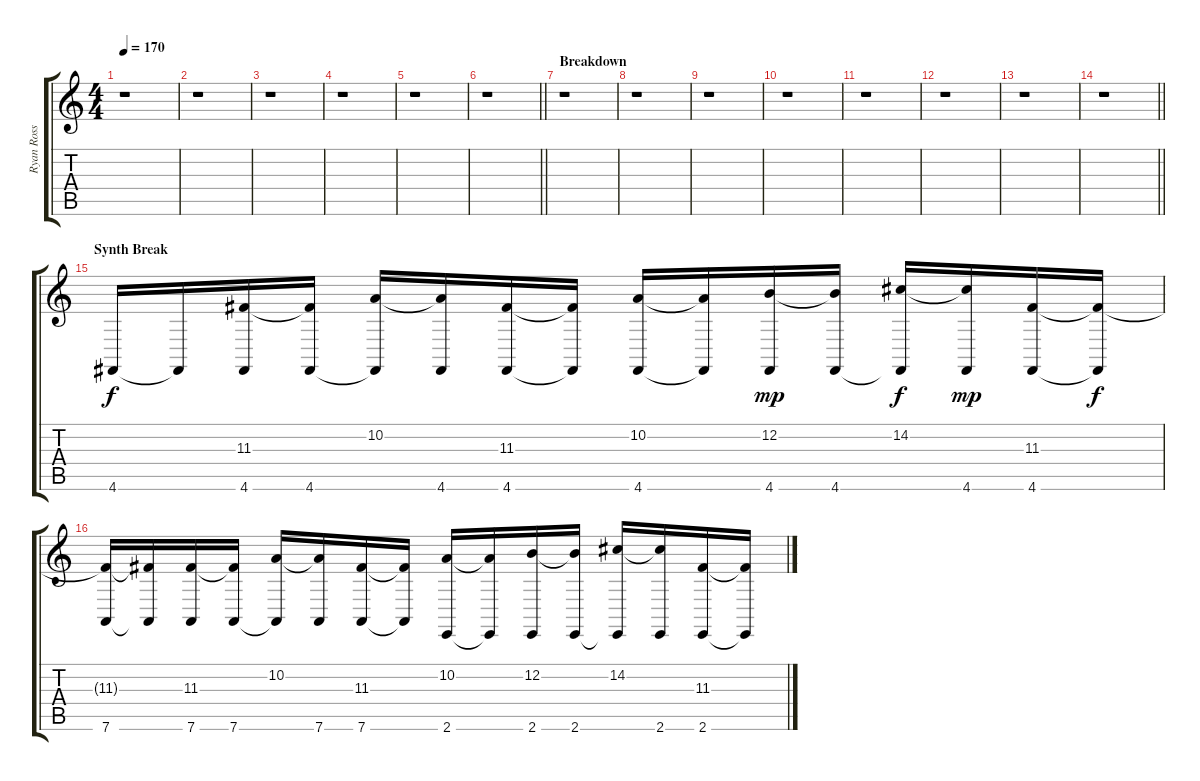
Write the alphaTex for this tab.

\track ("Ryan Ross (Synth, Samples, Guitar)" "Ryan Ross ") {instrument lead1square}
\staff {score tabs}
\tuning (E4 B3 G3 D3 A2 D2) {hide}
\ts (4 4)
\tempo 170
\clef g2
\ks c
r.1{dy f} |
r.1 |
r.1 |
r.1 |
r.1 |
\barLineRight lightlight
r.1 |
\section ("" "Breakdown")
r.1 |
r.1 |
r.1 |
r.1 |
r.1 |
r.1 |
r.1 |
\barLineRight lightlight
r.1 |
\section ("" "Synth Break")
4.6.16{volume 13 instrument lead1square} 4.6{t}.16 (11.3 4.6).16 (11.3{t} 4.6).16 (10.2 4.6{t}).16 (10.2{t} 4.6).16 (11.3 4.6).16 (11.3{t} 4.6{t}).16 (10.2 4.6).16 (10.2{t} 4.6{t}).16 (12.2 4.6).16{dy mp} (12.2{t} 4.6).16 (14.2 4.6{t}).16{dy f} (14.2{t} 4.6).16{dy mp} (11.3 4.6).16 (11.3{t} 4.6{t}).16{dy f} |
(11.3{t} 7.6).16 (11.3{t} 7.6{t}).16 (11.3 7.6).16 (11.3{t} 7.6).16 (10.2 7.6{t}).16 (10.2{t} 7.6).16 (11.3 7.6).16 (11.3{t} 7.6{t}).16 (10.2 2.6).16 (10.2{t} 2.6{t}).16 (12.2 2.6).16 (12.2{t} 2.6).16 (14.2 2.6{t}).16 (14.2{t} 2.6).16 (11.3 2.6).16 (11.3{t} 2.6{t}).16
